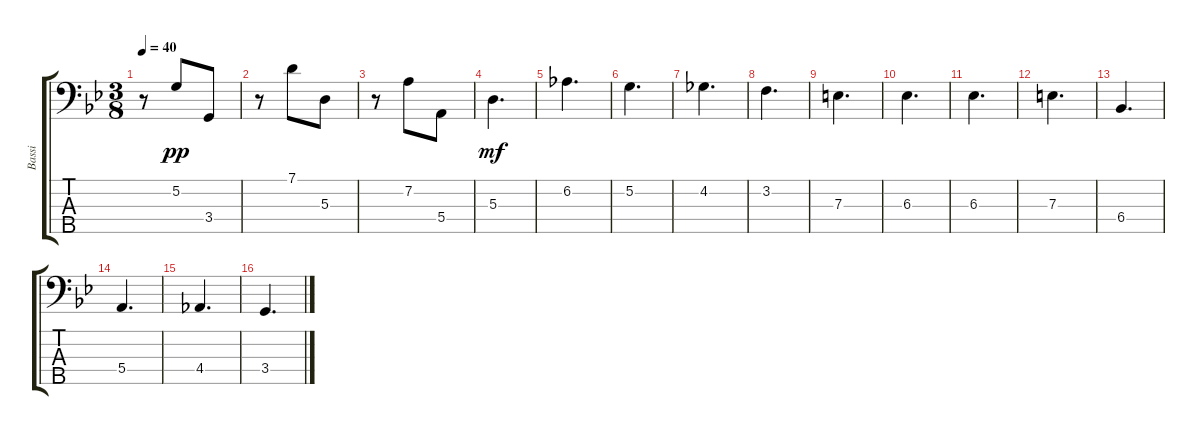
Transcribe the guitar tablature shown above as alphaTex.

\track ("Bassi" "Bassi") {instrument contrabass}
\staff {score tabs}
\tuning (G2 D2 A1 E1 B0) {hide}
\ts (3 8)
\tempo 40
\clef f4
\ks bb
r.8{dy pp} 5.2.8 3.4.8 |
r.8 7.1.8 5.3.8 |
r.8 7.2.8 5.4.8 |
5.3.4{d dy mf} |
6.2.4{d} |
5.2.4{d} |
4.2.4{d} |
3.2.4{d} |
7.3.4{d} |
6.3.4{d} |
6.3.4{d} |
7.3.4{d} |
6.4.4{d} |
5.4.4{d} |
4.4.4{d} |
3.4.4{d}
